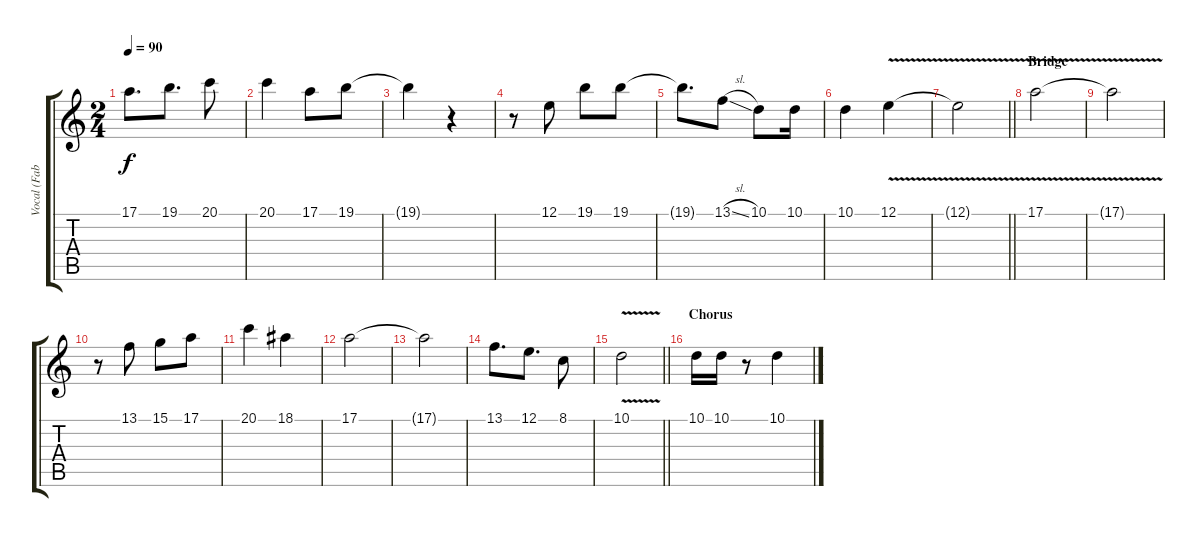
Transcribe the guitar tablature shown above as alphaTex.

\track ("Vocal (Fabio Lione)" "Vocal (Fab") {instrument rockorgan}
\staff {score tabs}
\tuning (E4 B3 G3 D3 A2 E2) {hide}
\ts (2 4)
\tempo 90
\clef g2
\ks c
17.1.8{d dy f} 19.1.8{d} 20.1.8 |
20.1.4 17.1.8 19.1.8 |
19.1{t}.4 r.4 |
r.8 12.1.8 19.1.8 19.1.8 |
19.1{t}.8{d} 13.1{sl}.8 10.1.8 10.1.16 |
10.1.4 12.1{v}.4 |
\barLineRight lightlight
12.1{t}.2 |
\section ("" "Bridge")
17.1{v}.2 |
17.1{t}.2 |
r.8 13.1.8 15.1.8 17.1.8 |
20.1.4 18.1.4 |
17.1.2 |
17.1{t}.2 |
13.1.8{d} 12.1.8{d} 8.1.8 |
\barLineRight lightlight
10.1{v}.2 |
\section ("" "Chorus")
10.1.16 10.1.16 r.8 10.1.4
